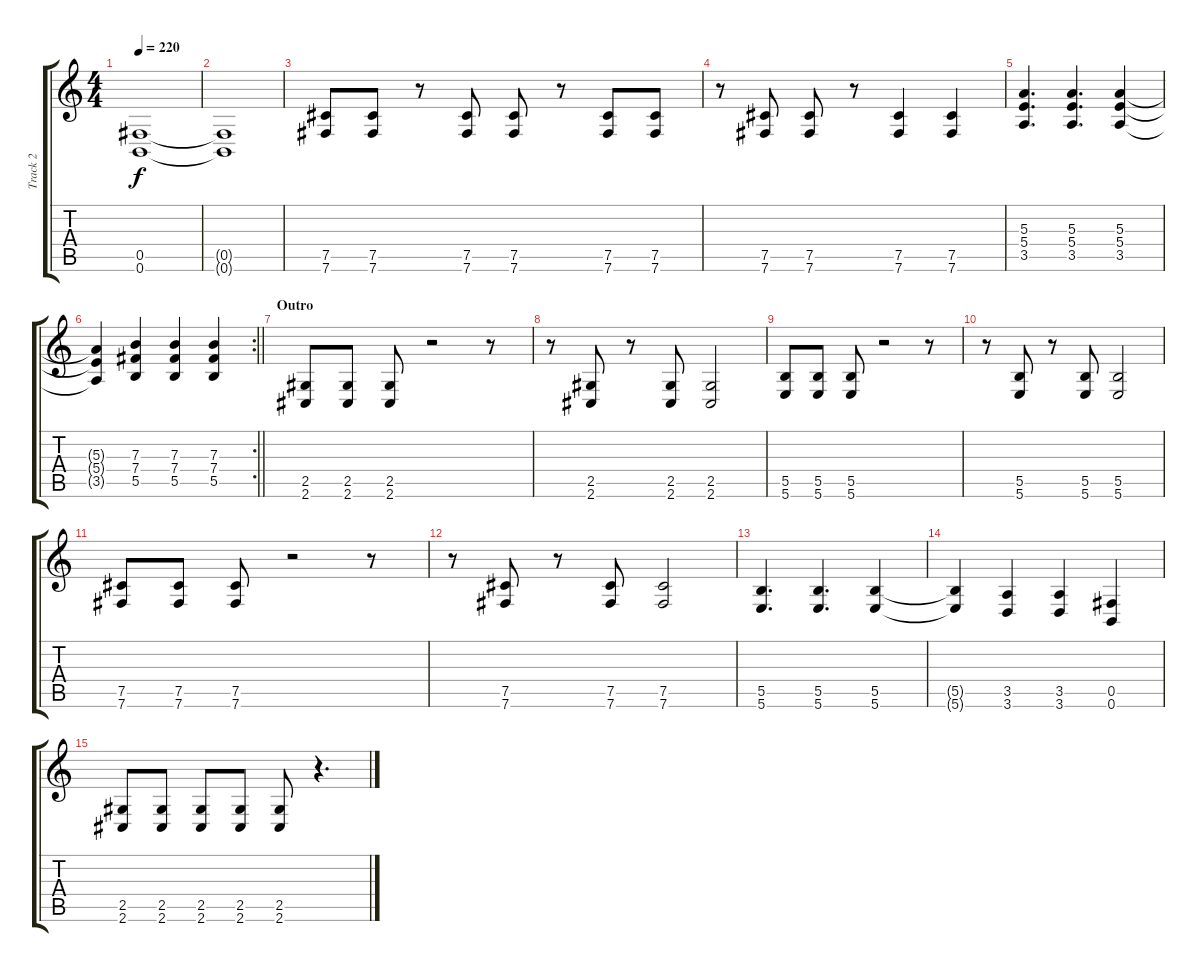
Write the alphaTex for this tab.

\track ("Track 2" "Track 2") {instrument distortionguitar}
\staff {score tabs}
\tuning (Db4 Ab3 E3 B2 Gb2 B1) {hide}
\ts (4 4)
\tempo 220
\clef g2
\ks c
(0.5 0.6).1{dy f} |
(0.5{t} 0.6{t}).1 |
(7.5 7.6).8 (7.5 7.6).8 r.8 (7.5 7.6).8 (7.5 7.6).8 r.8 (7.5 7.6).8 (7.5 7.6).8 |
r.8 (7.5 7.6).8 (7.5 7.6).8 r.8 (7.5 7.6).4 (7.5 7.6).4 |
(5.3 5.4 3.5).4{d} (5.3 5.4 3.5).4{d} (5.3 5.4 3.5).4 |
\rc 2
\barLineRight lightlight
(5.3{t} 5.4{t} 3.5{t}).4 (7.3 7.4 5.5).4 (7.3 7.4 5.5).4 (7.3 7.4 5.5).4 |
\section ("" "Outro")
(2.5 2.6).8 (2.5 2.6).8 (2.5 2.6).8 r.2 r.8 |
r.8 (2.5 2.6).8 r.8 (2.5 2.6).8 (2.5 2.6).2 |
(5.5 5.6).8 (5.5 5.6).8 (5.5 5.6).8 r.2 r.8 |
r.8 (5.5 5.6).8 r.8 (5.5 5.6).8 (5.5 5.6).2 |
(7.5 7.6).8 (7.5 7.6).8 (7.5 7.6).8 r.2 r.8 |
r.8 (7.5 7.6).8 r.8 (7.5 7.6).8 (7.5 7.6).2 |
(5.5 5.6).4{d} (5.5 5.6).4{d} (5.5 5.6).4 |
(5.5{t} 5.6{t}).4 (3.5 3.6).4 (3.5 3.6).4 (0.5 0.6).4 |
(2.5 2.6).8 (2.5 2.6).8 (2.5 2.6).8 (2.5 2.6).8 (2.5 2.6).8 r.4{d}
